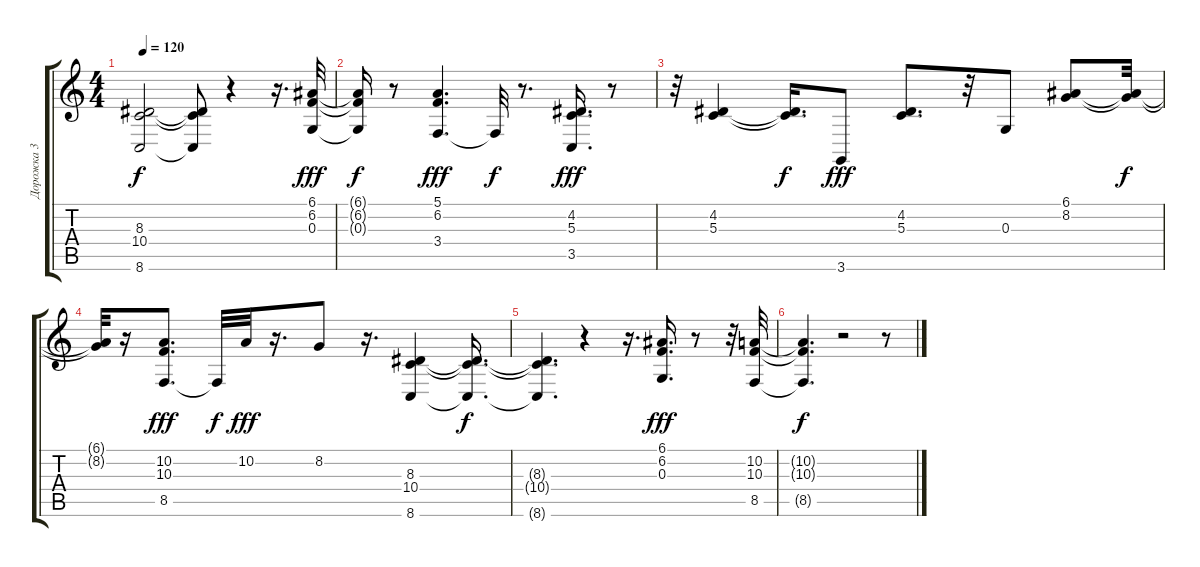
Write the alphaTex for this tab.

\track ("Дорожка 3" "Дорожка 3") {instrument electricpiano2}
\staff {score tabs}
\tuning (E4 B3 G3 D3 A2 E2) {hide}
\ts (4 4)
\tempo 120
\clef g2
\ks c
(8.3{t} 10.4{t} 8.6{t}).2{dy f} (8.3{t} 10.4{t} 8.6{t}).8 r.4 r.16{d} (6.1 6.2 0.3).32{dy fff} |
(6.1{t} 6.2{t} 0.3{t}).16{dy f} r.8 (5.1 6.2 3.4).4{d dy fff} 3.4{t}.32{dy f} r.8{d} (4.2 5.3 3.5).16{d dy fff} r.8 |
r.32 (4.2 5.3).4 (4.2{t} 5.3{t}).16{d dy f} 3.6.8{dy fff} (4.2 5.3).8{d} r.32 0.3.8 (6.1 8.2).8 (6.1{t} 8.2{t}).32{dy f} |
(6.1{t} 8.2{t}).32 r.16 (10.2 10.3 8.5).8{d dy fff} 8.5{t}.32{dy f} 10.2.32{dy fff} r.16{d} 8.2.8 r.16{d} (8.3 10.4 8.6).4 (8.3{t} 10.4{t} 8.6{t}).16{d dy f} |
(8.3{t} 10.4{t} 8.6{t}).4{d} r.4 r.16{d} (6.1 6.2 0.3).16{d dy fff} r.8 r.32 (10.2 10.3 8.5).32 |
(10.2{t} 10.3{t} 8.5{t}).4{d dy f} r.2 r.8
